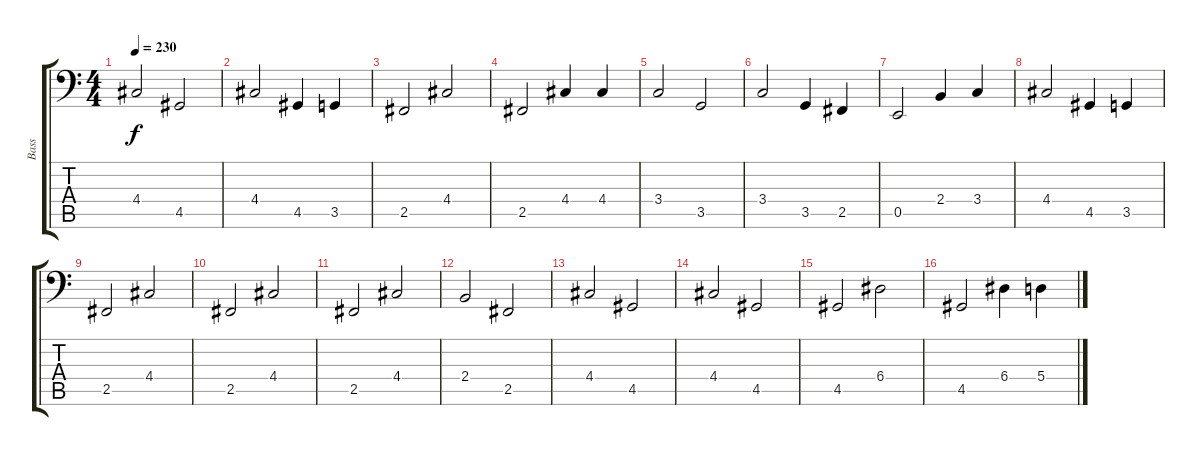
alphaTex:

\track ("Bass" "Bass") {instrument electricbassfinger}
\staff {score tabs}
\tuning (C3 G2 D2 A1 E1 B0) {hide}
\ts (4 4)
\tempo 230
\clef f4
\ks c
4.4.2{dy f} 4.5.2 |
4.4.2 4.5.4 3.5.4 |
2.5.2 4.4.2 |
2.5.2 4.4.4 4.4.4 |
3.4.2 3.5.2 |
3.4.2 3.5.4 2.5.4 |
0.5.2 2.4.4 3.4.4 |
4.4.2 4.5.4 3.5.4 |
2.5.2 4.4.2 |
2.5.2 4.4.2 |
2.5.2 4.4.2 |
2.4.2 2.5.2 |
4.4.2 4.5.2 |
4.4.2 4.5.2 |
4.5.2 6.4.2 |
4.5.2 6.4.4 5.4.4
